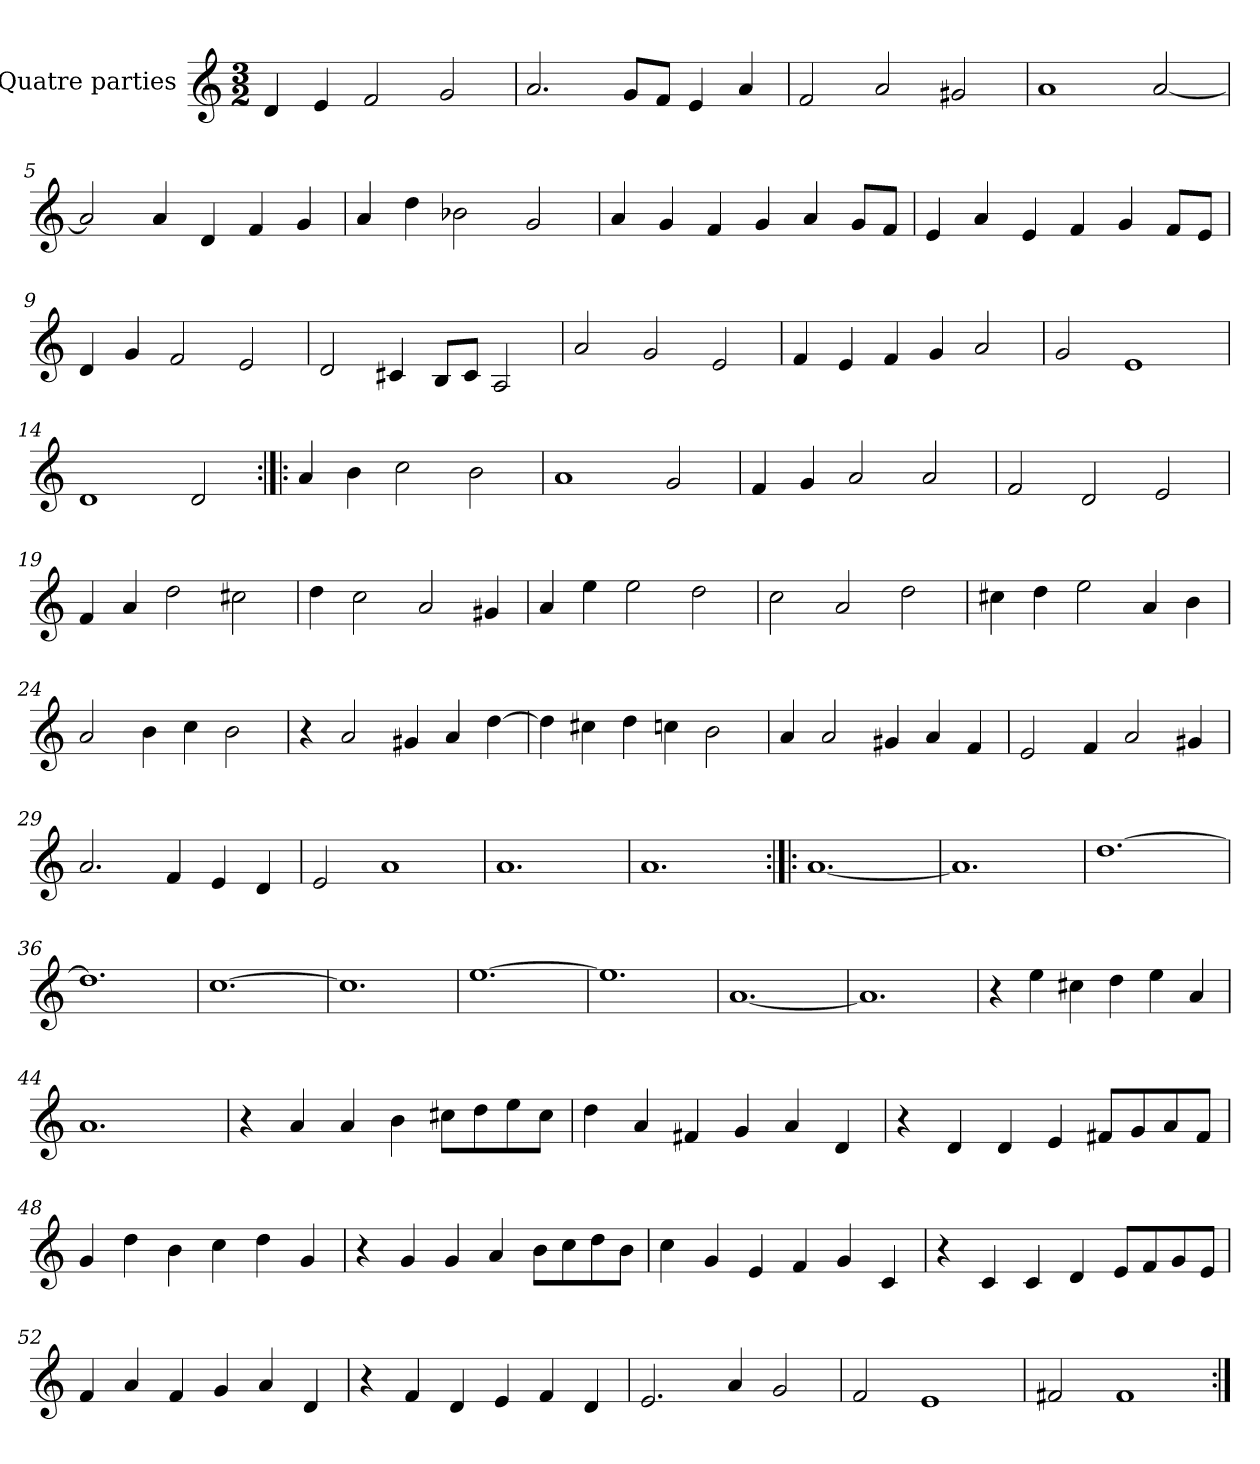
**kern
*part1
*staff1
*I"Quatre parties
*clefG2
*k[]
*M3/2
*MM180
=1
4d/
4e/
2f/
2g/
=2
2.a/
8g/L
8f/J
4e/
4a/
=3
2f/
2a/
2g#X/
=4
1a
[2a/
=5
2a/]
4a/
4d/
4f/
4g/
=6
4a/
4dd\
2b-X\
2g/
=7
4a/
4g/
4f/
4g/
4a/
8g/L
8f/J
!!LO:LB:g=z
=8
4e/
4a/
4e/
4f/
4g/
8f/L
8e/J
=9
4d/
4g/
2f/
2e/
=10
2d/
4c#X/
8B/L
8c#/J
2A/
=11
2a/
2g/
2e/
=12
4f/
4e/
4f/
4g/
2a/
=13
2g/
1e
=14
1d
2d/
=15:|!|:
4a/
4b\
2cc\
2b\
!!LO:LB:g=z
=16
1a
2g/
=17
4f/
4g/
2a/
2a/
=18
2f/
2d/
2e/
=19
4f/
4a/
2dd\
2cc#X\
=20
4dd\
2cc\
2a/
4g#X/
=21
4a/
4ee\
2ee\
2dd\
=22
2cc\
2a/
2dd\
=23
4cc#X\
4dd\
2ee\
4a/
4b\
=24
2a/
4b\
4cc\
2b\
!!LO:LB:g=z
=25
4r
2a/
4g#X/
4a/
[4dd\
=26
4dd\]
4cc#X\
4dd\
4ccn\
2b\
=27
4a/
2a/
4g#X/
4a/
4f/
=28
2e/
4f/
2a/
4g#X/
=29
2.a/
4f/
4e/
4d/
=30
2e/
1a
=31
1.a
=32
1.a
!!LO:LB:g=z
=33:|!|:
[1.a
=34
1.a]
=35
[1.dd
=36
1.dd]
=37
[1.cc
=38
1.cc]
=39
[1.ee
=40
1.ee]
=41
[1.a
=42
1.a]
=43
4r
4ee\
4cc#X\
4dd\
4ee\
4a/
=44
1.a
!!LO:LB:g=z
=45
4r
4a/
4a/
4b\
8cc#X\L
8dd\
8ee\
8cc#\J
=46
4dd\
4a/
4f#X/
4g/
4a/
4d/
=47
4r
4d/
4d/
4e/
8f#X/L
8g/
8a/
8f#/J
=48
4g/
4dd\
4b\
4cc\
4dd\
4g/
=49
4r
4g/
4g/
4a/
8b\L
8cc\
8dd\
8b\J
!!LO:LB:g=z
=50
4cc\
4g/
4e/
4f/
4g/
4c/
=51
4r
4c/
4c/
4d/
8e/L
8f/
8g/
8e/J
=52
4f/
4a/
4f/
4g/
4a/
4d/
=53
4r
4f/
4d/
4e/
4f/
4d/
=54
2.e/
4a/
2g/
=55
2f/
1e
=56
2f#X/
1f#
=:|!
*-
